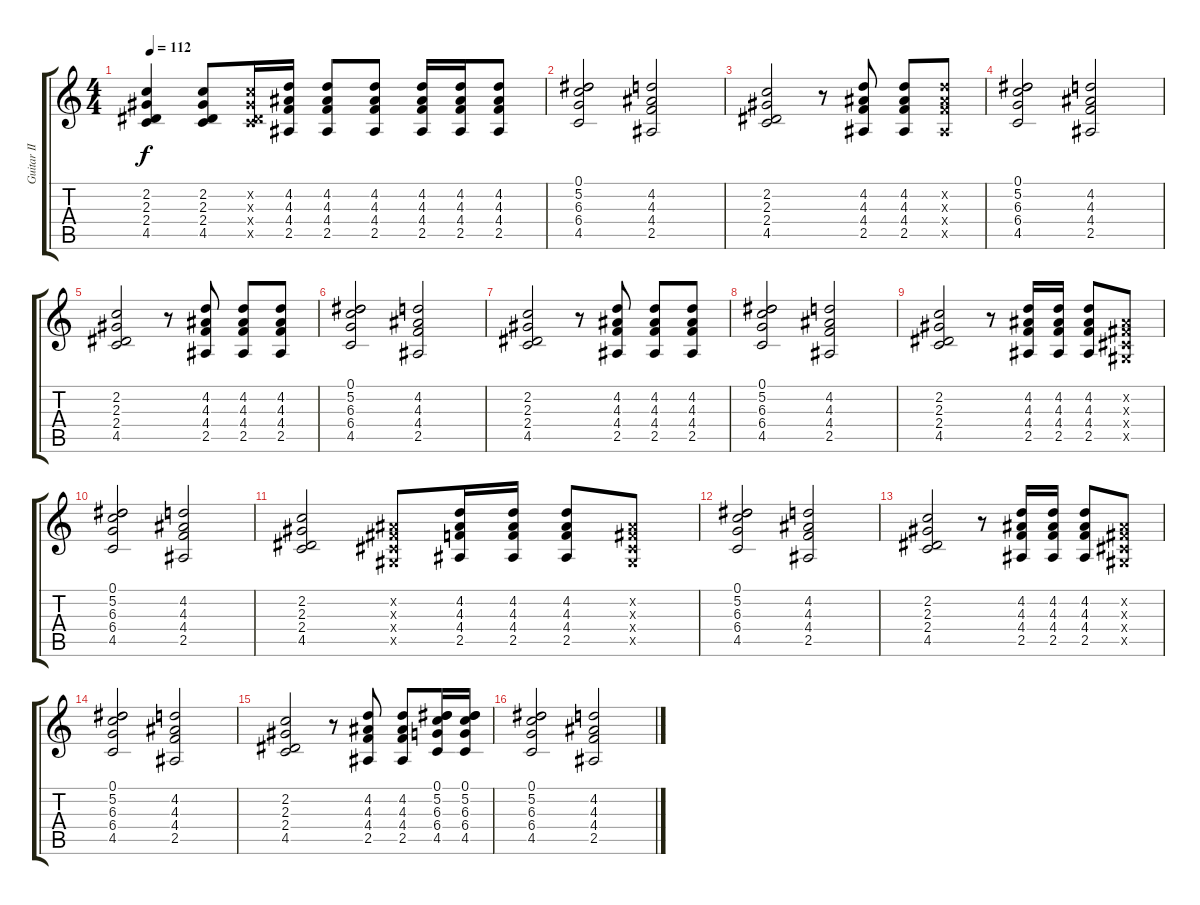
\track ("Guitar II" "Guitar II") {instrument acousticguitarsteel}
\staff {score tabs}
\tuning (Eb4 Bb3 Gb3 Db3 Ab2 Eb2) {hide}
\ts (4 4)
\tempo 112
\clef g2
\ks c
(2.2 2.3 2.4 4.5).4{dy f} (2.2 2.3 2.4 4.5).8 (2.2{x} 2.3{x} 2.4{x} 4.5{x}).16 (4.2 4.3 4.4 2.5).16 (4.2 4.3 4.4 2.5).8 (4.2 4.3 4.4 2.5).8 (4.2 4.3 4.4 2.5).16 (4.2 4.3 4.4 2.5).16 (4.2 4.3 4.4 2.5).8 |
(0.1 5.2 6.3 6.4 4.5).2 (4.2 4.3 4.4 2.5).2 |
(2.2 2.3 2.4 4.5).2 r.8 (4.2 4.3 4.4 2.5).8 (4.2 4.3 4.4 2.5).8 (4.2{x} 4.3{x} 4.4{x} 2.5{x}).8 |
(0.1 5.2 6.3 6.4 4.5).2 (4.2 4.3 4.4 2.5).2 |
(2.2 2.3 2.4 4.5).2 r.8 (4.2 4.3 4.4 2.5).8 (4.2 4.3 4.4 2.5).8 (4.2 4.3 4.4 2.5).8 |
(0.1 5.2 6.3 6.4 4.5).2 (4.2 4.3 4.4 2.5).2 |
(2.2 2.3 2.4 4.5).2 r.8 (4.2 4.3 4.4 2.5).8 (4.2 4.3 4.4 2.5).8 (4.2 4.3 4.4 2.5).8 |
(0.1 5.2 6.3 6.4 4.5).2 (4.2 4.3 4.4 2.5).2 |
(2.2 2.3 2.4 4.5).2 r.8 (4.2 4.3 4.4 2.5).16 (4.2 4.3 4.4 2.5).16 (4.2 4.3 4.4 2.5).8 (0.2{x} 0.3{x} 0.4{x} 0.5{x}).8 |
(0.1 5.2 6.3 6.4 4.5).2 (4.2 4.3 4.4 2.5).2 |
(2.2 2.3 2.4 4.5).2 (0.2{x} 0.3{x} 0.4{x} 0.5{x}).8 (4.2 4.3 4.4 2.5).16 (4.2 4.3 4.4 2.5).16 (4.2 4.3 4.4 2.5).8 (0.2{x} 0.3{x} 0.4{x} 0.5{x}).8 |
(0.1 5.2 6.3 6.4 4.5).2 (4.2 4.3 4.4 2.5).2 |
(2.2 2.3 2.4 4.5).2 r.8 (4.2 4.3 4.4 2.5).16 (4.2 4.3 4.4 2.5).16 (4.2 4.3 4.4 2.5).8 (0.2{x} 0.3{x} 0.4{x} 0.5{x}).8 |
(0.1 5.2 6.3 6.4 4.5).2 (4.2 4.3 4.4 2.5).2 |
(2.2 2.3 2.4 4.5).2 r.8 (4.2 4.3 4.4 2.5).8 (4.2 4.3 4.4 2.5).8 (0.1 5.2 6.3 6.4 4.5).16 (0.1 5.2 6.3 6.4 4.5).16 |
(0.1 5.2 6.3 6.4 4.5).2 (4.2 4.3 4.4 2.5).2
